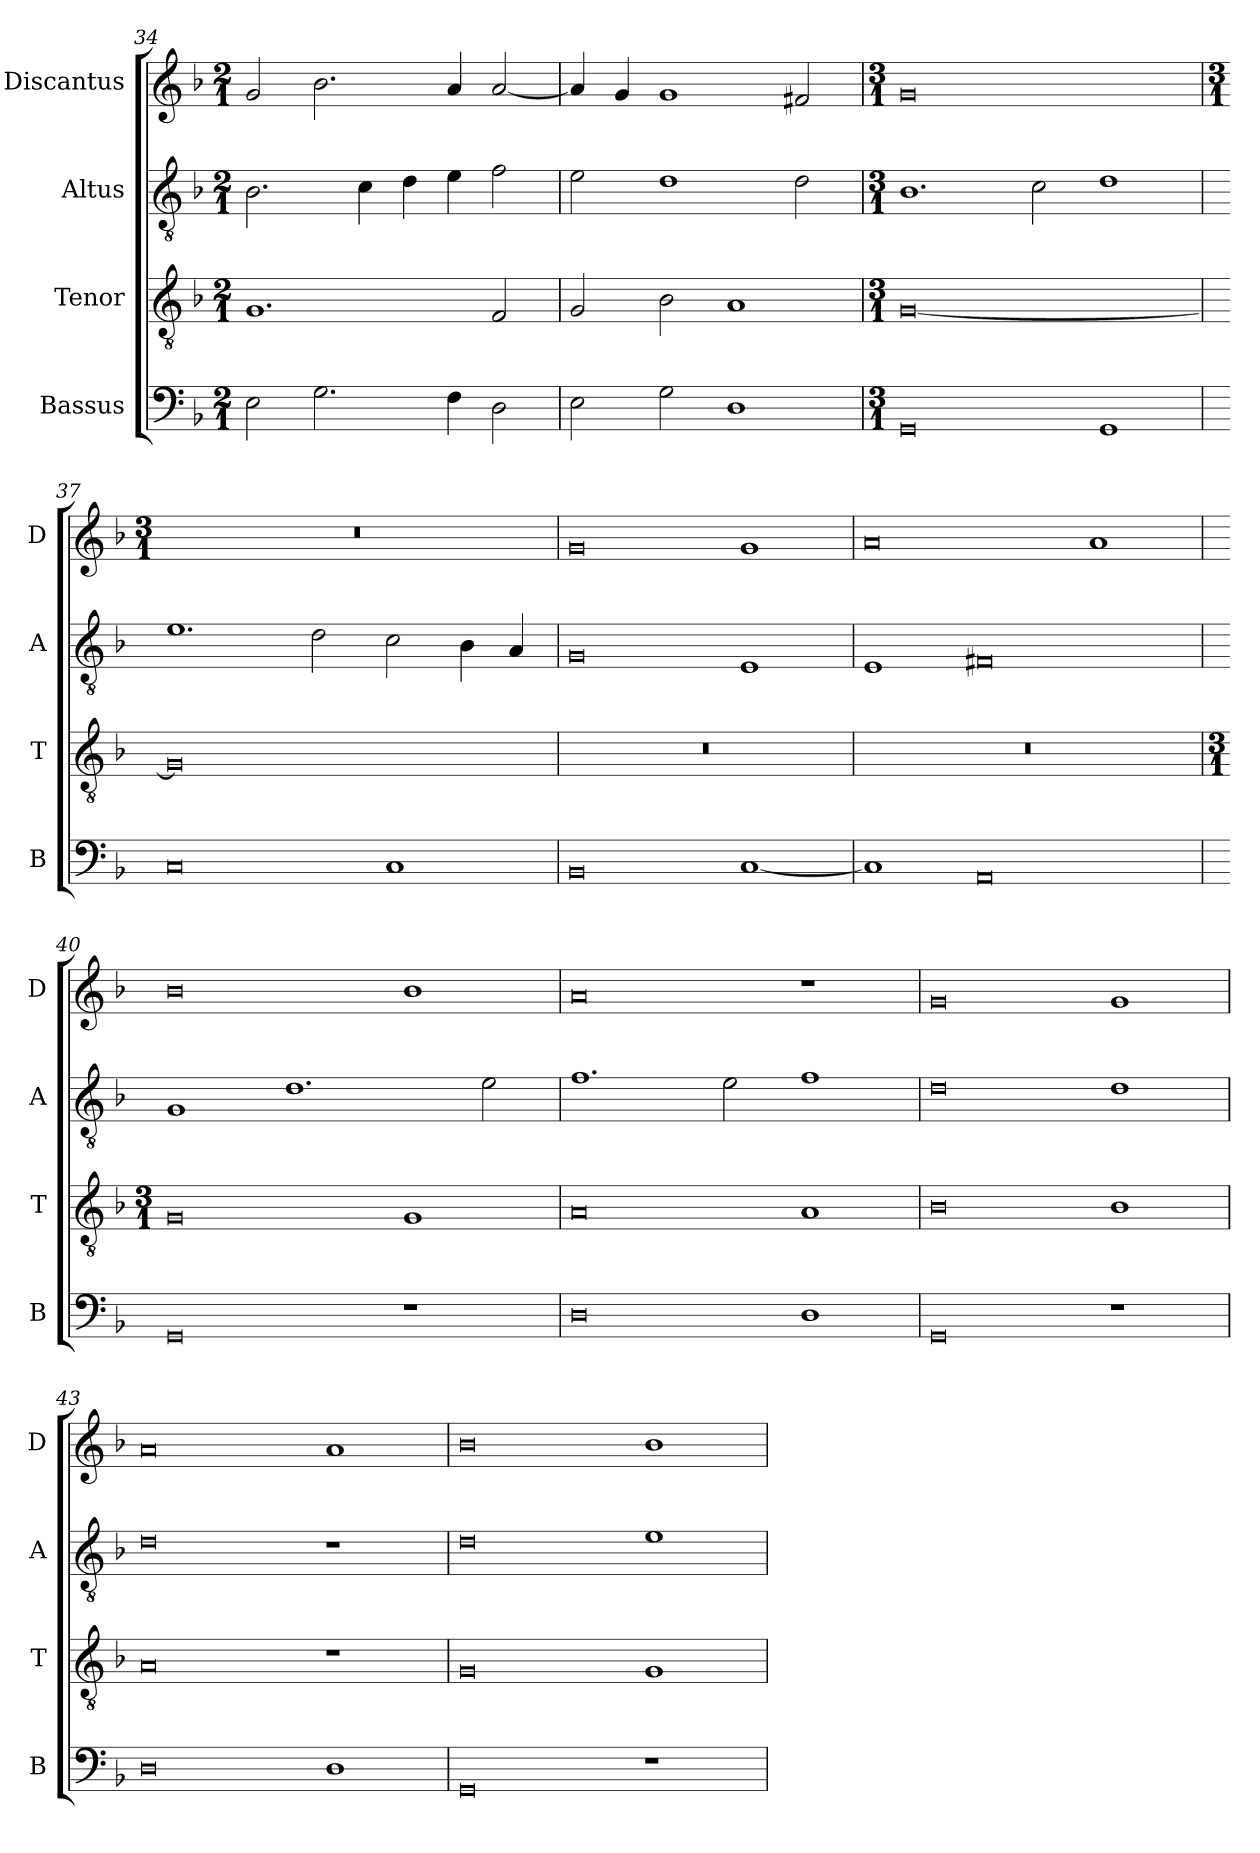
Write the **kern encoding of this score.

**kern	**kern	**kern	**kern
*part4	*part3	*part2	*part1
*staff4	*staff3	*staff2	*staff1
*I"Bassus	*I"Tenor	*I"Altus	*I"Discantus
*I'B	*I'T	*I'A	*I'D
*clefF4	*clefGv2	*clefGv2	*clefG2
*k[b-]	*k[b-]	*k[b-]	*k[b-]
*M2/1	*M2/1	*M2/1	*M2/1
=34	=34	=34	=34
2E\	1.G	2.B-\	2g/
2.G\	.	.	2.b-\
.	.	4c\	.
.	.	4d\	.
4F\	.	4e\	4a/
2D\	2F/	2f\	[2a/
=35	=35	=35	=35
2E\	2G/	2e\	4a/]
.	.	.	4g/
2G\	2B-\	1d	1g
1D	1A	.	.
.	.	2d\	2f#X/
=36	=36	=36	=36
*M3/1	*M3/1	*M3/1	*M3/1
!	!LO:N:vis=0	!	!LO:N:vis=0
0GG	[0.G	1.B-	0.g
.	.	2c\	.
1GG	.	1d	.
=37	=37	=37	=37
*	*	*	*M3/1
!	!LO:N:vis=0	!	!
0C	0.G]	1.e	0.r
.	.	2d\	.
1C	.	2c\	.
.	.	4B-\	.
.	.	4A/	.
=38	=38	=38	=38
!	!LO:N:vis=0	!	!
0BB-	0.r	0G	0g
[1C	.	1E	1g
=39	=39	=39	=39
!	!LO:N:vis=0	!	!
1C]	0.r	1E	0a
0AA	.	0F#X	.
.	.	.	1a
=40	=40	=40	=40
*	*M3/1	*	*
0GG	0G	1G	0b-
.	.	1.d	.
1r	1G	.	1b-
.	.	2e\	.
=41	=41	=41	=41
0D	0A	1.f	0a
.	.	2e\	.
1D	1A	1f	1r
=42	=42	=42	=42
0GG	0B-	0d	0g
1r	1B-	1d	1g
=43	=43	=43	=43
0D	0A	0d	0a
1D	1r	1r	1a
=44	=44	=44	=44
0GG	0G	0d	0b-
1r	1G	1e	1b-
=	=	=	=
*-	*-	*-	*-
